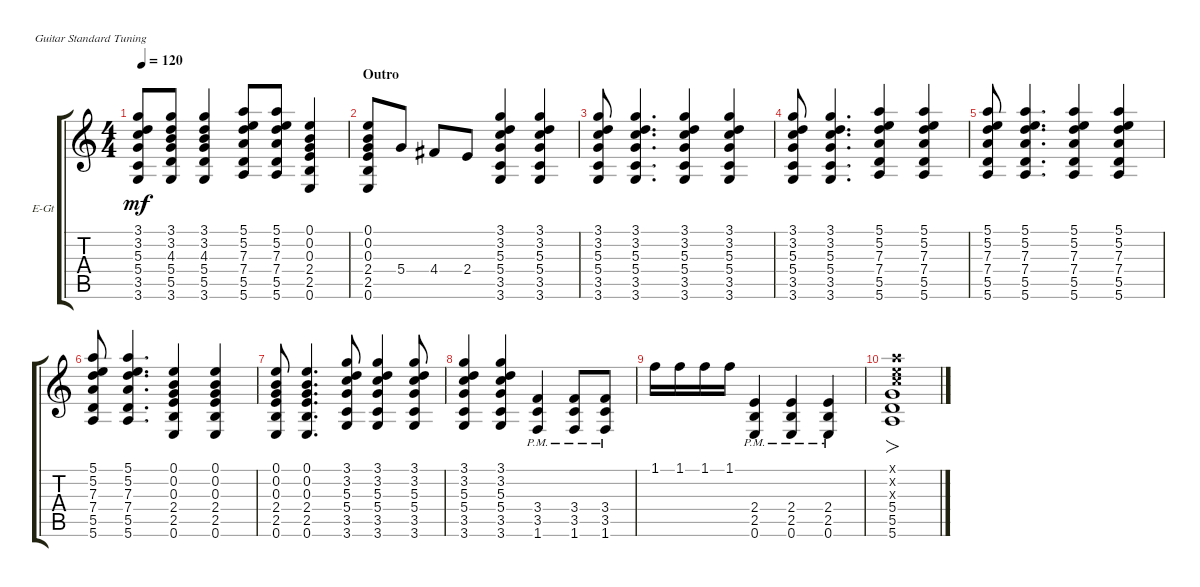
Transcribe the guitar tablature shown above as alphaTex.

\defaultSystemsLayout 4
\bracketExtendMode groupsimilarinstruments
\firstSystemTrackNameOrientation horizontal
\otherSystemsTrackNameOrientation horizontal
\track ("Electric Guitar" "E-Gt") {instrument distortionguitar}
\staff {score tabs}
\tuning (E4 B3 G3 D3 A2 E2)
\ts (4 4)
\tempo 120
\clef g2
\ks c
(3.1 3.2 5.3 5.4 3.5 3.6).8{dy mf} (3.6 5.5 5.4 4.3 3.2 3.1).8 (3.1 3.2 4.3 5.4 5.5 3.6).4 (5.6 5.5 7.4 7.3 5.2 5.1).8 (5.1 5.2 7.3 7.4 5.5 5.6).8 (0.6 2.5 2.4 0.2 0.3 0.1).4 |
\section ("" "Outro")
(0.6 2.5 2.4 0.3 0.2 0.1).8 5.4.8 4.4.8 2.4.8 (3.6 3.5 5.4 5.3 3.2 3.1).4 (3.1 3.2 5.3 5.4 3.5 3.6).4 |
(3.1 3.2 5.3 5.4 3.5 3.6).8 (3.6 3.5 5.4 5.3 3.2 3.1).4{d} (3.6 3.5 5.4 5.3 3.2 3.1).4 (3.1 3.2 5.3 5.4 3.5 3.6).4 |
(3.1 3.2 5.3 5.4 3.5 3.6).8 (3.6 3.5 5.4 5.3 3.2 3.1).4{d} (5.6 5.5 7.4 7.3 5.2 5.1).4 (5.1 5.2 7.3 7.4 5.5 5.6).4 |
(5.6 5.5 7.4 7.3 5.2 5.1).8 (5.1 5.2 7.3 7.4 5.5 5.6).4{d} (5.6 5.5 7.4 7.3 5.2 5.1).4 (5.1 5.2 7.3 7.4 5.5 5.6).4 |
(5.6 5.5 7.4 7.3 5.2 5.1).8 (5.1 5.2 7.3 7.4 5.5 5.6).4{d} (0.6 2.5 2.4 0.3 0.2 0.1).4 (0.1 0.2 2.4 0.3 2.5 0.6).4 |
(0.6 2.5 2.4 0.3 0.2 0.1).8 (0.1 0.2 0.3 2.4 2.5 0.6).4{d} (3.6 3.5 5.4 5.3 3.2 3.1).8 (3.5 3.6 3.1 3.2 5.3 5.4).4 (3.1 3.2 5.3 5.4 3.5 3.6).8 |
(3.6 3.5 5.4 5.3 3.2 3.1).4 (3.1 3.2 5.3 5.4 3.5 3.6).4 (1.6{pm} 3.5{pm} 3.4{pm}).4 (3.4{pm} 3.5{pm} 1.6{pm}).8 (1.6{pm} 3.5{pm} 3.4{pm}).8 |
1.1.16 1.1.16 1.1.16 1.1.16 (0.6{pm} 2.5{pm} 2.4{pm}).4 (2.4{pm} 2.5{pm} 0.6{pm}).4 (0.6{pm} 2.5{pm} 2.4{pm}).4 |
(5.6 5.5 5.4 5.3{x} 5.2{x} 5.1{x}).1{fo}
